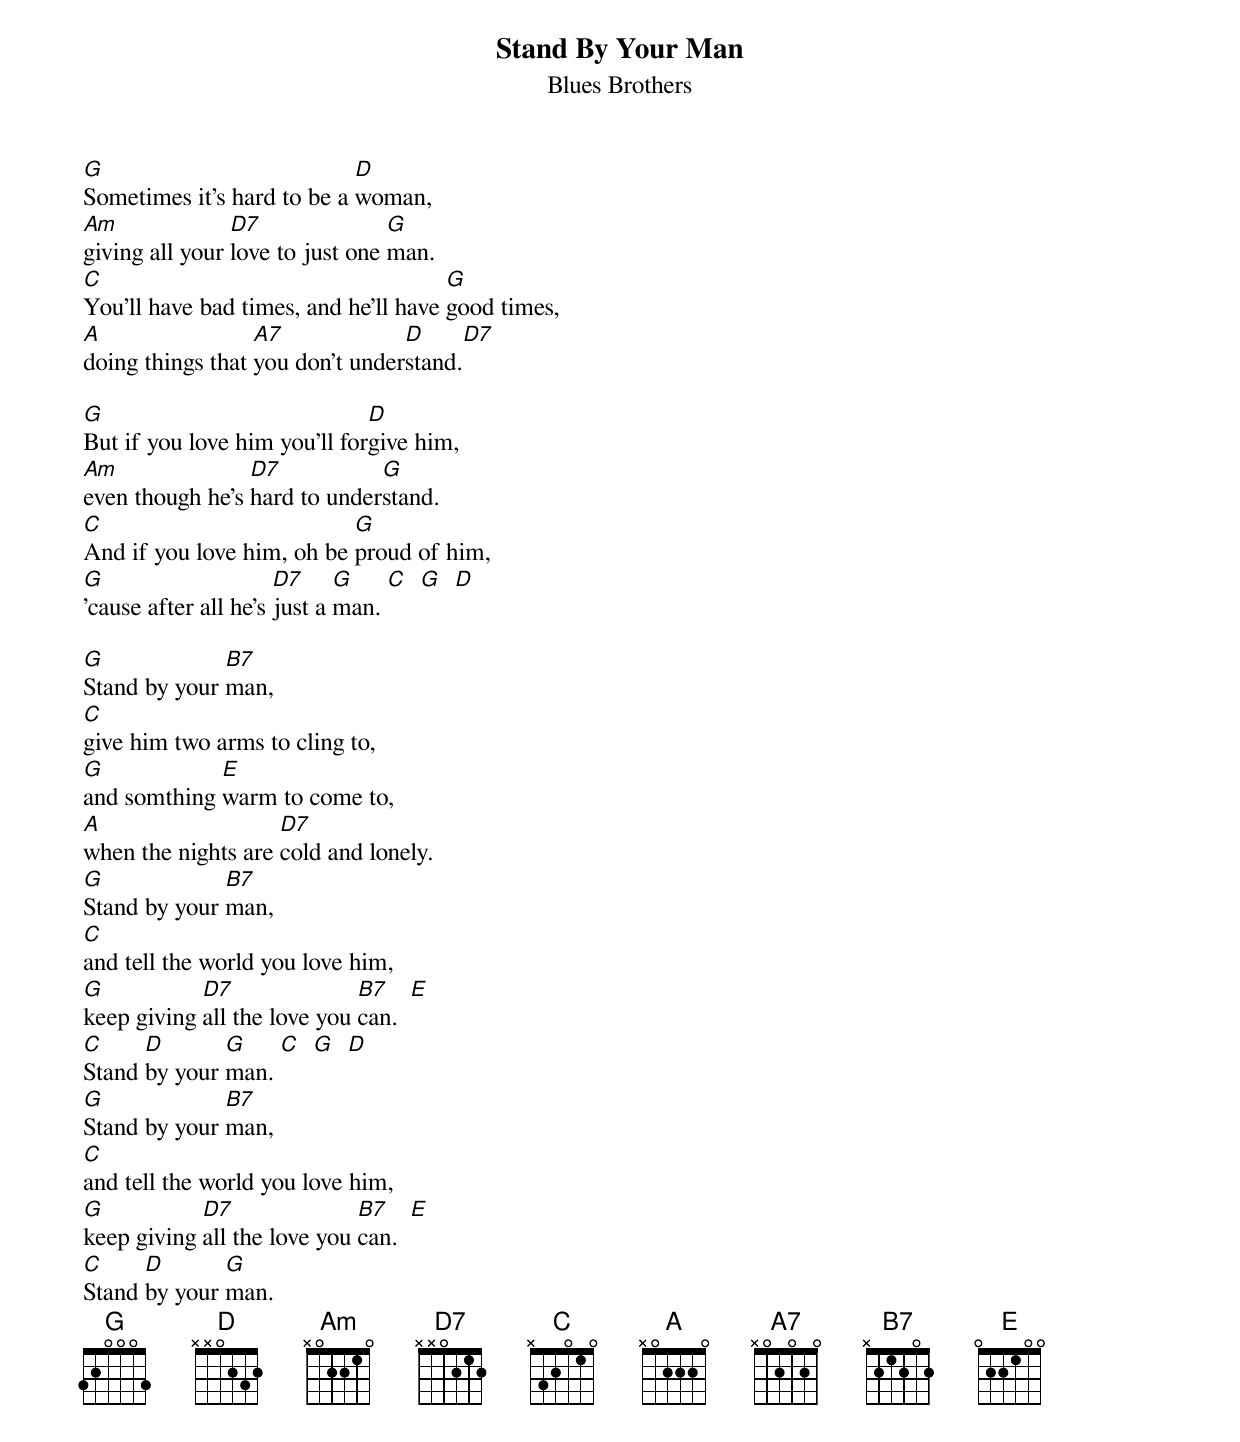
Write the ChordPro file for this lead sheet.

{t:Stand By Your Man}
{st:Blues Brothers}

[G]Sometimes it's hard to be a [D]woman,
[Am]giving all your [D7]love to just one [G]man.
[C]You'll have bad times, and he'll have [G]good times,
[A]doing things that [A7]you don't under[D]stand.[D7]

[G]But if you love him you'll for[D]give him,
[Am]even though he's [D7]hard to under[G]stand.
[C]And if you love him, oh be [G]proud of him,
[G]'cause after all he's [D7]just a [G]man. [C]  [G]  [D]

[G]Stand by your [B7]man,
[C]give him two arms to cling to,
[G]and somthing [E]warm to come to,
[A]when the nights are [D7]cold and lonely.
[G]Stand by your [B7]man,
[C]and tell the world you love him,
[G]keep giving [D7]all the love you [B7]can.  [E]
[C]Stand [D]by your [G]man. [C]  [G]  [D]
[G]Stand by your [B7]man,
[C]and tell the world you love him,
[G]keep giving [D7]all the love you [B7]can.  [E]
[C]Stand [D]by your [G]man.
